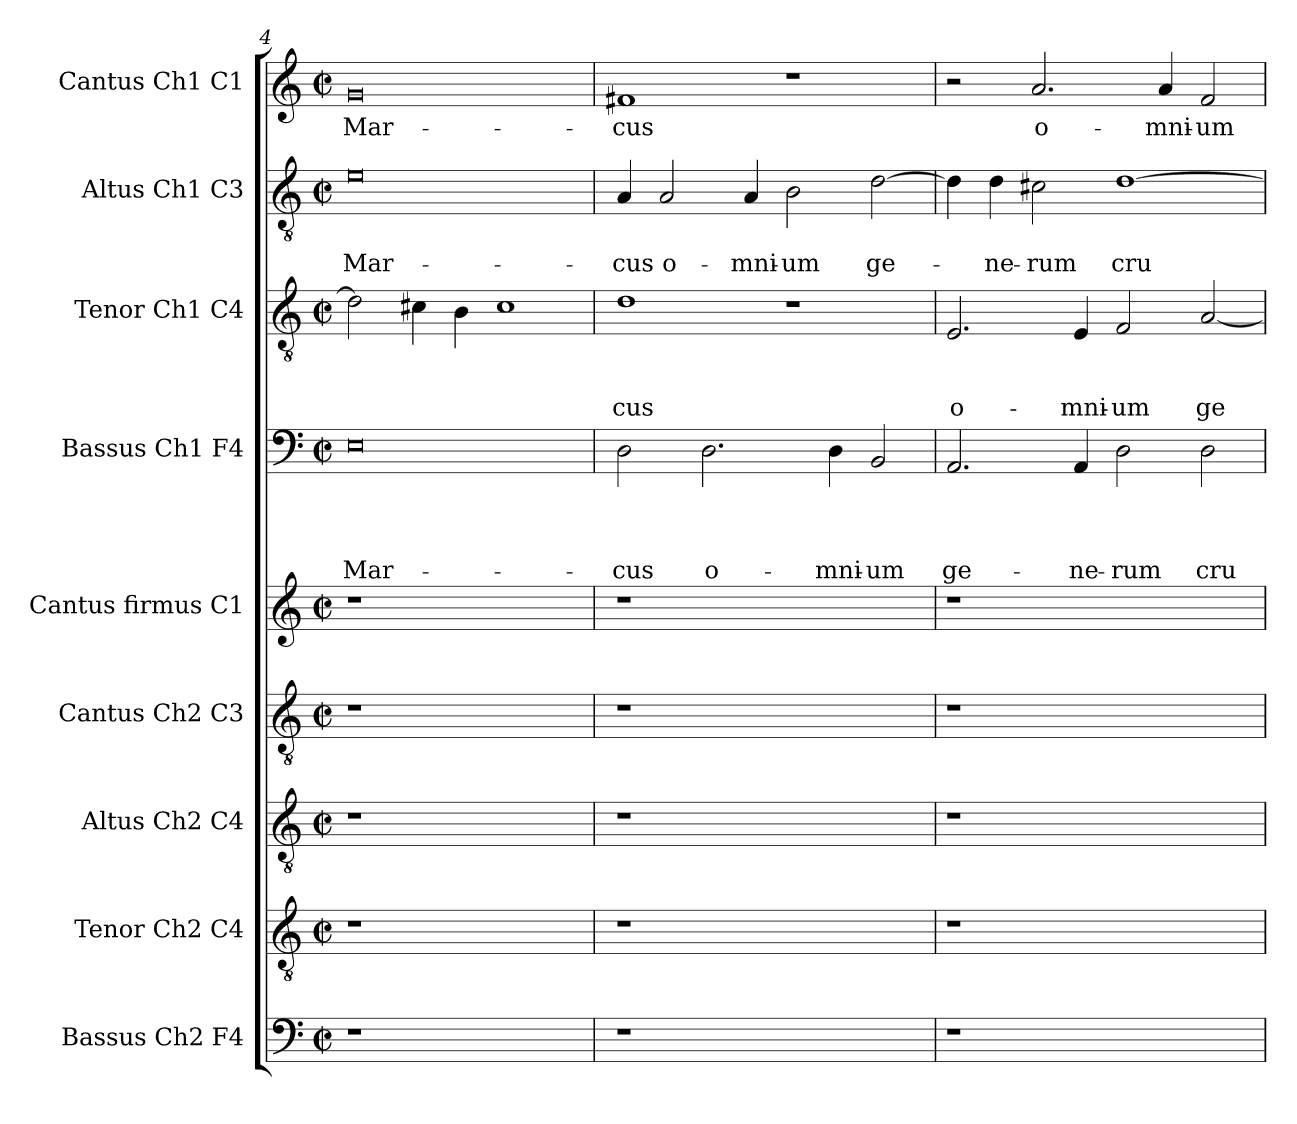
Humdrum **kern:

**kern	**kern	**kern	**kern	**kern	**kern	**text	**text	**text	**text	**kern	**text	**text	**text	**kern	**text	**text	**kern	**text
*part9	*part8	*part7	*part6	*part5	*part4	*part4	*part4	*part4	*part4	*part3	*part3	*part3	*part3	*part2	*part2	*part2	*part1	*part1
*staff9	*staff8	*staff7	*staff6	*staff5	*staff4	*staff4	*staff4	*staff4	*staff4	*staff3	*staff3	*staff3	*staff3	*staff2	*staff2	*staff2	*staff1	*staff1
*I"Bassus Ch2 F4	*I"Tenor Ch2 C4	*I"Altus Ch2 C4	*I"Cantus Ch2 C3	*I"Cantus  firmus C1	*I"Bassus Ch1 F4	*	*	*	*	*I"Tenor Ch1 C4	*	*	*	*I"Altus Ch1 C3	*	*	*I"Cantus Ch1 C1	*
*clefF4	*clefGv2	*clefGv2	*clefGv2	*clefG2	*clefF4	*	*	*	*	*clefGv2	*	*	*	*clefGv2	*	*	*clefG2	*
*k[]	*k[]	*k[]	*k[]	*k[]	*k[]	*	*	*	*	*k[]	*	*	*	*k[]	*	*	*k[]	*
*C:	*C:	*C:	*C:	*C:	*C:	*	*	*	*	*C:	*	*	*	*C:	*	*	*C:	*
*M2/2	*M2/2	*M2/2	*M2/2	*M2/2	*M2/2	*	*	*	*	*M2/2	*	*	*	*M2/2	*	*	*M2/2	*
*met(c|)	*met(c|)	*met(c|)	*met(c|)	*met(c|)	*met(c|)	*	*	*	*	*met(c|)	*	*	*	*met(c|)	*	*	*met(c|)	*
=4	=4	=4	=4	=4	=4	=4	=4	=4	=4	=4	=4	=4	=4	=4	=4	=4	=4	=4
1r	1r	1r	1r	1r	0E	.	.	.	Mar-	2d\]	.	.	.	0e	.	Mar-	0g	Mar-
.	.	.	.	.	.	.	.	.	.	4c#X\	.	.	.	.	.	.	.	.
.	.	.	.	.	.	.	.	.	.	4B\	.	.	.	.	.	.	.	.
1ryy	1ryy	1ryy	1ryy	1ryy	.	.	.	.	.	1c#	.	.	.	.	.	.	.	.
=5	=5	=5	=5	=5	=5	=5	=5	=5	=5	=5	=5	=5	=5	=5	=5	=5	=5	=5
1r	1r	1r	1r	1r	2D\	.	.	.	-cus	1d	.	.	-cus	4A/	.	-cus	1f#X	-cus
.	.	.	.	.	.	.	.	.	.	.	.	.	.	2A/	.	o-	.	.
.	.	.	.	.	2.D\	.	.	.	o-	.	.	.	.	.	.	.	.	.
.	.	.	.	.	.	.	.	.	.	.	.	.	.	4A/	.	-mni-	.	.
1ryy	1ryy	1ryy	1ryy	1ryy	.	.	.	.	.	1r	.	.	.	2B\	.	-um	1r	.
.	.	.	.	.	4D\	.	.	.	-mni-	.	.	.	.	.	.	.	.	.
.	.	.	.	.	2BB/	.	.	.	-um	.	.	.	.	[2d\	.	ge-	.	.
!!LO:LB:g=z
=6	=6	=6	=6	=6	=6	=6	=6	=6	=6	=6	=6	=6	=6	=6	=6	=6	=6	=6
1r	1r	1r	1r	1r	2.AA/	.	.	.	ge-	2.E/	.	.	o-	4d\]	.	.	2r	.
.	.	.	.	.	.	.	.	.	.	.	.	.	.	4d\	.	-ne-	.	.
.	.	.	.	.	.	.	.	.	.	.	.	.	.	2c#X\	.	-rum	2.a/	o-
.	.	.	.	.	4AA/	.	.	.	-ne-	4E/	.	.	-mni-	.	.	.	.	.
1ryy	1ryy	1ryy	1ryy	1ryy	2D\	.	.	.	-rum	2F/	.	.	-um	[1d	.	cru-	.	.
.	.	.	.	.	.	.	.	.	.	.	.	.	.	.	.	.	4a/	-mni-
.	.	.	.	.	2D\	.	.	.	cru-	[2A/	.	.	ge-	.	.	.	2f/	-um
=	=	=	=	=	=	=	=	=	=	=	=	=	=	=	=	=	=	=
*-	*-	*-	*-	*-	*-	*-	*-	*-	*-	*-	*-	*-	*-	*-	*-	*-	*-	*-
